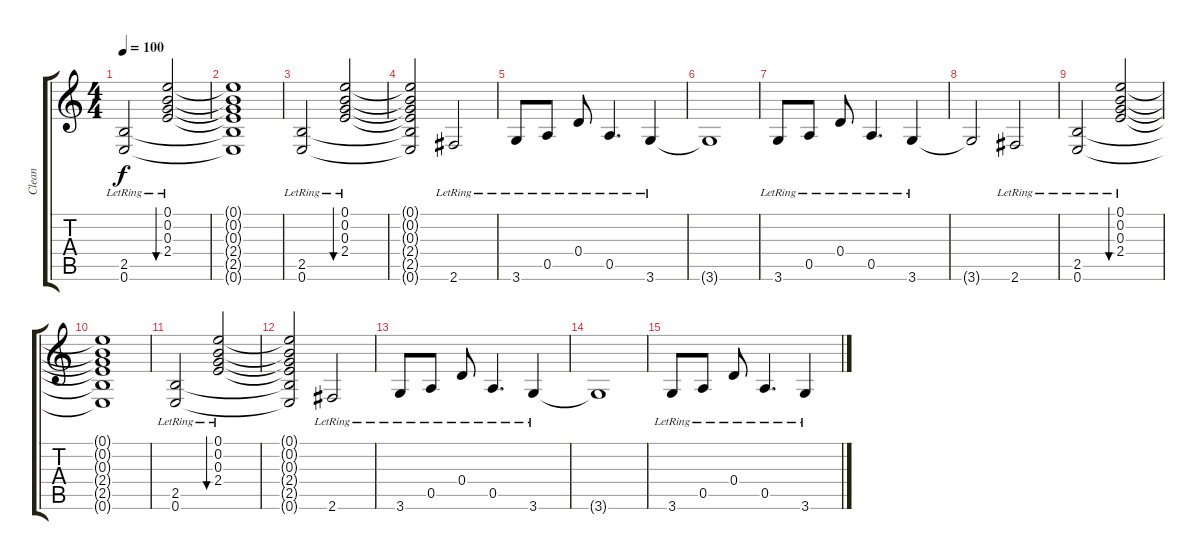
\track ("Clean" "Clean") {instrument electricguitarclean}
\staff {score tabs}
\tuning (E4 B3 G3 D3 A2 E2) {hide}
\ts (4 4)
\tempo 100
\clef g2
\ks c
(2.5{lr} 0.6{lr}).2{dy f} (0.1{lr} 0.2{lr} 0.3{lr} 2.4{lr}).2{bu 480} |
(0.1{t} 0.2{t} 0.3{t} 2.4{t} 2.5{t} 0.6{t}).1 |
(2.5{lr} 0.6{lr}).2 (0.1{lr} 0.2{lr} 0.3{lr} 2.4{lr}).2{bu 480} |
(0.1{t} 0.2{t} 0.3{t} 2.4{t} 2.5{t} 0.6{t}).2 2.6{lr}.2 |
3.6{lr}.8 0.5{lr}.8 0.4{lr}.8 0.5{lr}.4{d} 3.6{lr}.4 |
3.6{t}.1 |
3.6{lr}.8 0.5{lr}.8 0.4{lr}.8 0.5{lr}.4{d} 3.6{lr}.4 |
3.6{t}.2 2.6{lr}.2 |
(2.5{lr} 0.6{lr}).2 (0.1{lr} 0.2{lr} 0.3{lr} 2.4{lr}).2{bu 480} |
(0.1{t} 0.2{t} 0.3{t} 2.4{t} 2.5{t} 0.6{t}).1 |
(2.5{lr} 0.6{lr}).2 (0.1{lr} 0.2{lr} 0.3{lr} 2.4{lr}).2{bu 480} |
(0.1{t} 0.2{t} 0.3{t} 2.4{t} 2.5{t} 0.6{t}).2 2.6{lr}.2 |
3.6{lr}.8 0.5{lr}.8 0.4{lr}.8 0.5{lr}.4{d} 3.6{lr}.4 |
3.6{t}.1 |
3.6{lr}.8 0.5{lr}.8 0.4{lr}.8 0.5{lr}.4{d} 3.6{lr}.4
